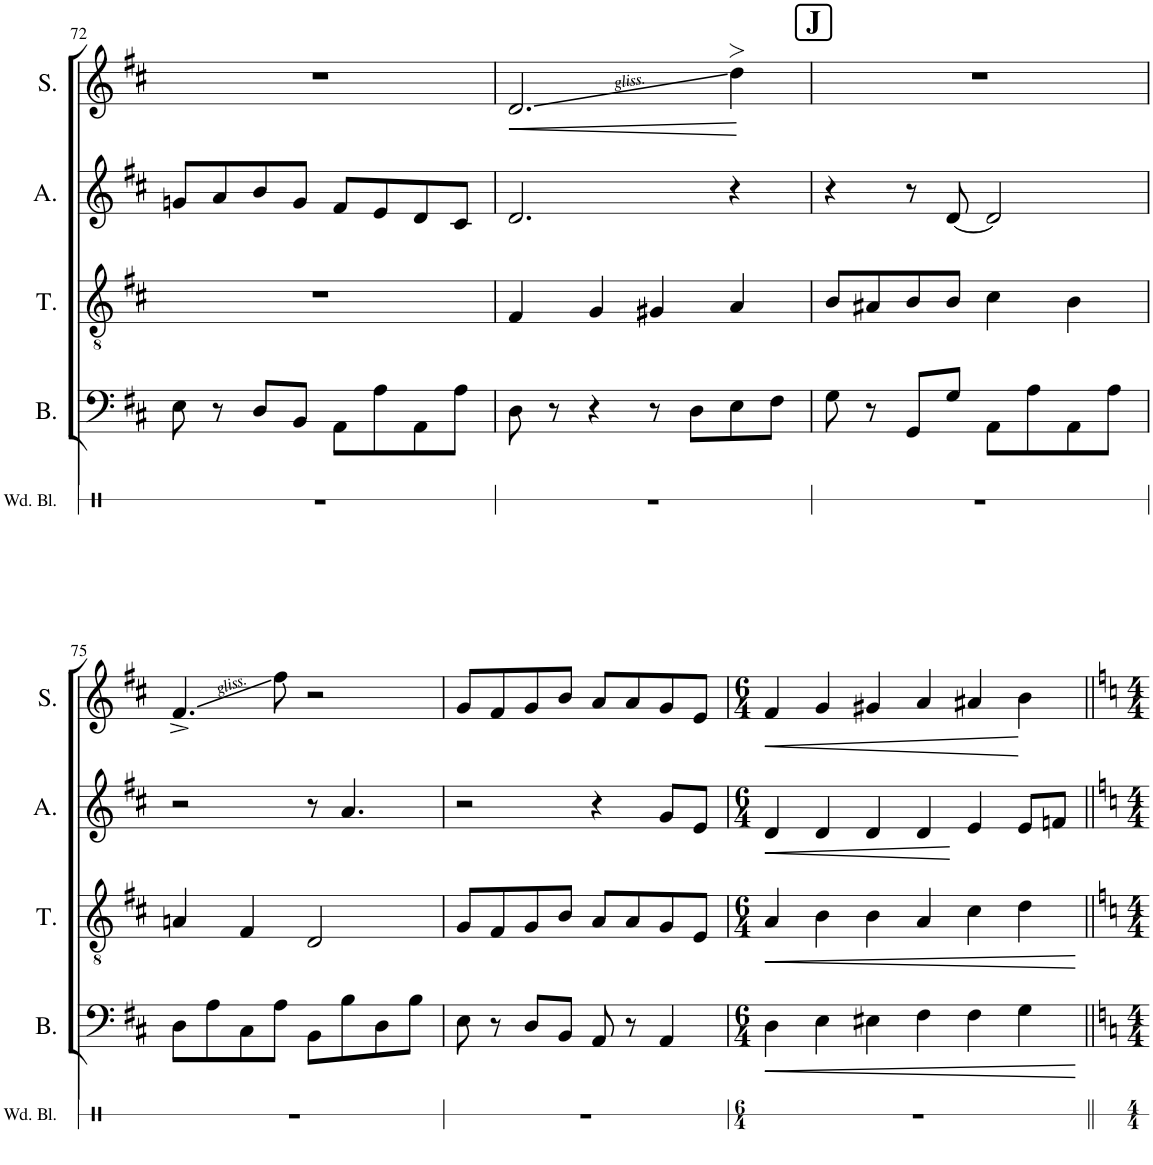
**kern	**kern	**dynam	**kern	**dynam	**kern	**dynam	**kern	**dynam
*part5	*part4	*part4	*part3	*part3	*part2	*part2	*part1	*part1
*staff5	*staff4	*staff4	*staff3	*staff3	*staff2	*staff2	*staff1	*staff1
*I"Wood blocks	*I"Bass	*	*I"Tenor	*	*I"Alto	*	*I"Soprano	*
*I'Wd. Bl.	*I'B.	*	*I'T.	*	*I'A.	*	*I'S.	*
!!LO:PB:g=z
*clefX	*clefF4	*	*clefGv2	*	*clefG2	*	*clefG2	*
*k[]	*k[f#c#]	*	*k[f#c#]	*	*k[f#c#]	*	*k[f#c#]	*
*M4/4	*M4/4	*	*M4/4	*	*M4/4	*	*M4/4	*
=72	=72	=72	=72	=72	=72	=72	=72	=72
1r	8E\	.	1r	.	8gn/L	.	1r	.
.	8r	.	.	.	8a/	.	.	.
.	8D/L	.	.	.	8b/	.	.	.
.	8BB/J	.	.	.	8g/J	.	.	.
.	8AA\L	.	.	.	8f#/L	.	.	.
.	8A\	.	.	.	8e/	.	.	.
.	8AA\	.	.	.	8d/	.	.	.
.	8A\J	.	.	.	8c#/J	.	.	.
=73	=73	=73	=73	=73	=73	=73	=73	=73
!	!	!	!	!	!	!	!	!LO:HP:b
1r	8D\	.	4F#/	.	2.d/	.	2.d/	<
.	8r	.	.	.	.	.	.	.
.	4r	.	4G/	.	.	.	.	.
.	8r	.	4G#X/	.	.	.	.	.
.	8D\L	.	.	.	.	.	.	.
.	8E\	.	4A/	.	4r	.	4dd>\	.
.	8F#\J	.	.	.	.	.	.	.
.	.	.	.	.	.	.	.	[
!!LO:REH:place=s1:a:B:cj:fs=14:t=J
=74	=74	=74	=74	=74	=74	=74	=74	=74
1r	8G\	.	8B/L	.	4r	.	1r	.
.	8r	.	8A#X/	.	.	.	.	.
.	8GG/L	.	8B/	.	8r	.	.	.
.	8G/J	.	8B/J	.	[8d/	.	.	.
.	8AA\L	.	4c#\	.	2d/]	.	.	.
.	8A\	.	.	.	.	.	.	.
.	8AA\	.	4B\	.	.	.	.	.
.	8A\J	.	.	.	.	.	.	.
!!LO:LB:g=z
=75	=75	=75	=75	=75	=75	=75	=75	=75
1r	8D\L	.	4An/	.	2r	.	4.f#^/	.
.	8A\	.	.	.	.	.	.	.
.	8C#\	.	4F#/	.	.	.	.	.
.	8A\J	.	.	.	.	.	8ff#\	.
.	8BB\L	.	2D/	.	8r	.	2r	.
.	8B\	.	.	.	4.a/	.	.	.
.	8D\	.	.	.	.	.	.	.
.	8B\J	.	.	.	.	.	.	.
=76	=76	=76	=76	=76	=76	=76	=76	=76
1r	8E\	.	8G/L	.	2r	.	8g/L	.
.	8r	.	8F#/	.	.	.	8f#/	.
.	8D/L	.	8G/	.	.	.	8g/	.
.	8BB/J	.	8B/J	.	.	.	8b/J	.
.	8AA/	.	8A/L	.	4r	.	8a/L	.
.	8r	.	8A/	.	.	.	8a/	.
.	4AA/	.	8G/	.	8g/L	.	8g/	.
.	.	.	8E/J	.	8e/J	.	8e/J	.
=77	=77	=77	=77	=77	=77	=77	=77	=77
*M6/4	*M6/4	*	*M6/4	*	*M6/4	*	*M6/4	*
!	!	!LO:HP:b	!	!LO:HP:b	!	!LO:HP:b	!	!LO:HP:b
1.r	4D\	<	4A/	<	4d/	<	4f#/	<
.	4E\	.	4B\	.	4d/	.	4g/	.
.	4E#X\	.	4B\	.	4d/	.	4g#X/	.
.	4F#\	.	4A/	.	4d/	.	4a/	.
.	4F#\	.	4c#\	.	4e/	.	4a#X/	.
.	4G\	.	4d\	.	8e/L	.	4b\	.
.	.	.	.	.	8fn/J	.	.	.
.	.	[	.	[	.	[	.	[
=||	=||	=||	=||	=||	=||	=||	=||	=||
*-	*-	*-	*-	*-	*-	*-	*-	*-
